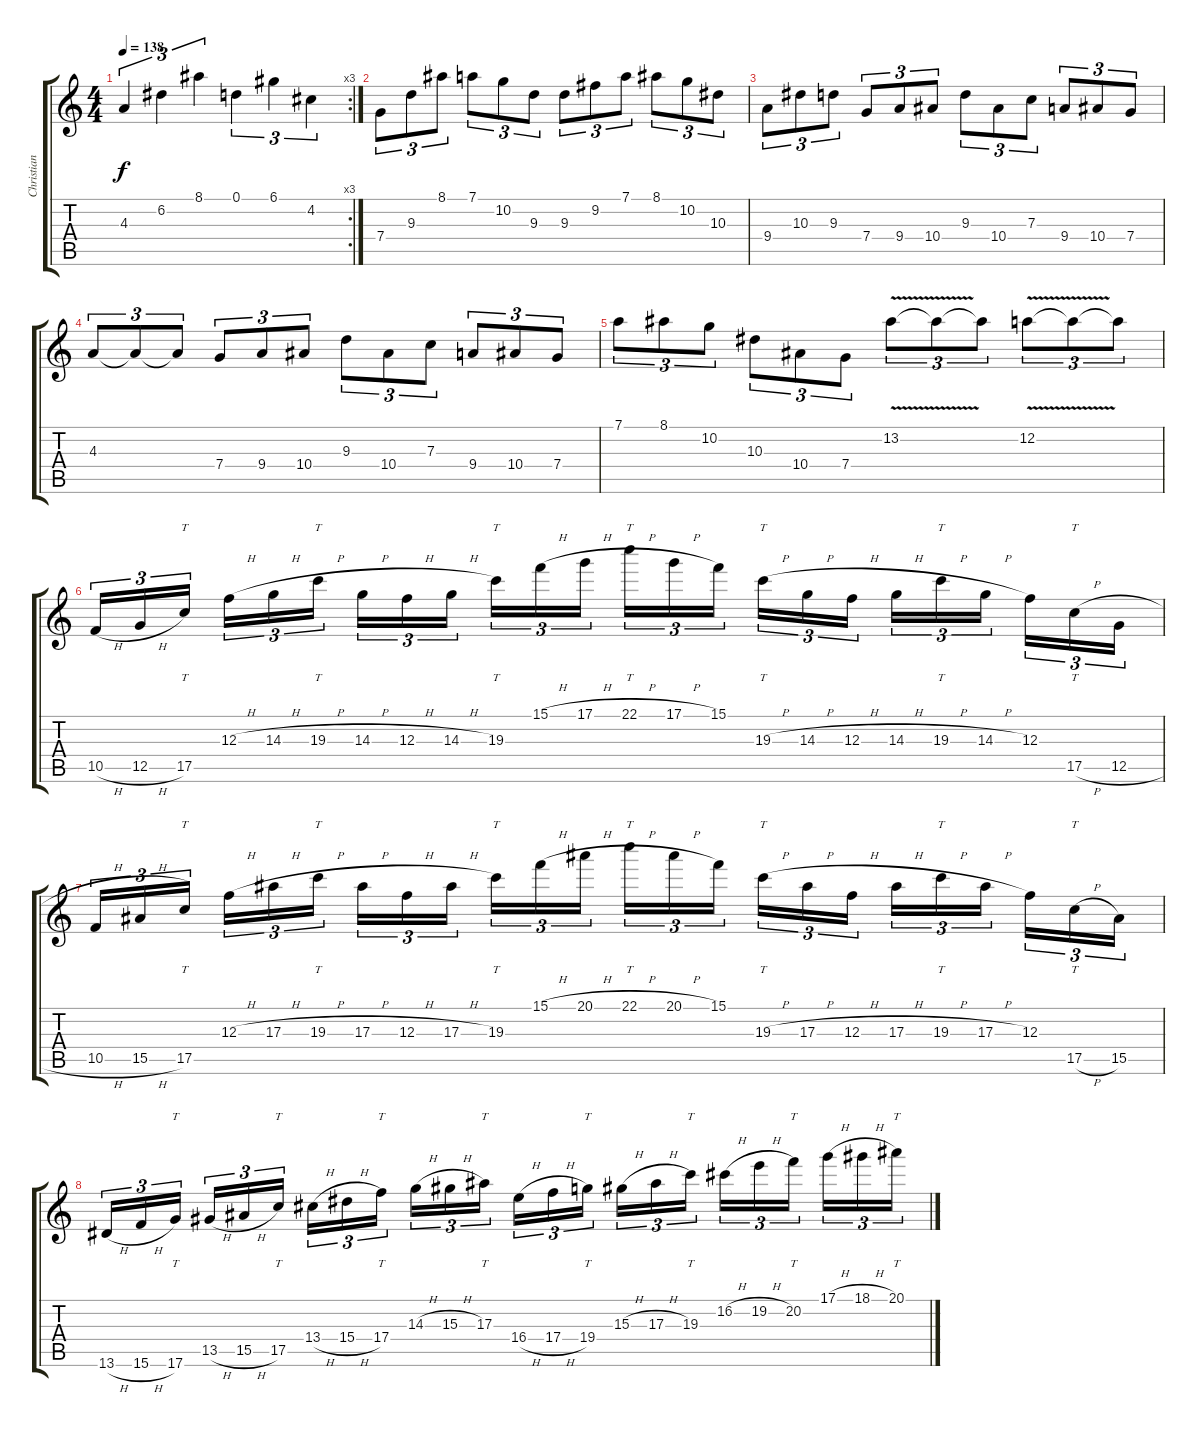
\track ("Christian Muenzner" "Christian ") {instrument distortionguitar}
\staff {score tabs}
\tuning (D4 A3 F3 C3 G2 D2) {hide}
\rc 3
\ts (4 4)
\tempo 138
\clef g2
\ks c
4.3.4{tu (3 2) dy f} 6.2.4{tu (3 2)} 8.1.4{tu (3 2)} 0.1.4{tu (3 2)} 6.1.4{tu (3 2)} 4.2.4{tu (3 2)} |
7.4.8{tu (3 2) instrument distortionguitar} 9.3.8{tu (3 2)} 8.1.8{tu (3 2)} 7.1.8{tu (3 2)} 10.2.8{tu (3 2)} 9.3.8{tu (3 2)} 9.3.8{tu (3 2)} 9.2.8{tu (3 2)} 7.1.8{tu (3 2)} 8.1.8{tu (3 2)} 10.2.8{tu (3 2)} 10.3.8{tu (3 2)} |
9.4.8{tu (3 2)} 10.3.8{tu (3 2)} 9.3.8{tu (3 2)} 7.4.8{tu (3 2)} 9.4.8{tu (3 2)} 10.4.8{tu (3 2)} 9.3.8{tu (3 2)} 10.4.8{tu (3 2)} 7.3.8{tu (3 2)} 9.4.8{tu (3 2)} 10.4.8{tu (3 2)} 7.4.8{tu (3 2)} |
4.3.8{tu (3 2)} 4.3{t}.8{tu (3 2)} 4.3{t}.8{tu (3 2)} 7.4.8{tu (3 2)} 9.4.8{tu (3 2)} 10.4.8{tu (3 2)} 9.3.8{tu (3 2)} 10.4.8{tu (3 2)} 7.3.8{tu (3 2)} 9.4.8{tu (3 2)} 10.4.8{tu (3 2)} 7.4.8{tu (3 2)} |
7.1.8{tu (3 2)} 8.1.8{tu (3 2)} 10.2.8{tu (3 2)} 10.3.8{tu (3 2)} 10.4.8{tu (3 2)} 7.4.8{tu (3 2)} 13.2{v}.8{tu (3 2)} 13.2{t}.8{tu (3 2)} 13.2{t}.8{tu (3 2)} 12.2{v}.8{tu (3 2)} 12.2{t}.8{tu (3 2)} 12.2{t}.8{tu (3 2)} |
10.5{h}.16{tu (3 2)} 12.5{h}.16{tu (3 2)} 17.5.16{tt tu (3 2) beam splitsecondary} 12.3{h}.16{tu (3 2)} 14.3{h}.16{tu (3 2)} 19.3{h}.16{tt tu (3 2)} 14.3{h}.16{tu (3 2)} 12.3{h}.16{tu (3 2)} 14.3{h}.16{tu (3 2) beam splitsecondary} 19.3.16{tt tu (3 2)} 15.1{h}.16{tu (3 2)} 17.1{h}.16{tu (3 2)} 22.1{h}.16{tt tu (3 2)} 17.1{h}.16{tu (3 2)} 15.1.16{tu (3 2) beam splitsecondary} 19.3{h}.16{tt tu (3 2)} 14.3{h}.16{tu (3 2)} 12.3{h}.16{tu (3 2)} 14.3{h}.16{tu (3 2)} 19.3{h}.16{tt tu (3 2)} 14.3{h}.16{tu (3 2) beam splitsecondary} 12.3.16{tu (3 2)} 17.5{h}.16{tt tu (3 2)} 12.5{h}.16{tu (3 2)} |
10.5{h}.16{tu (3 2)} 15.5{h}.16{tu (3 2)} 17.5.16{tt tu (3 2) beam splitsecondary} 12.3{h}.16{tu (3 2)} 17.3{h}.16{tu (3 2)} 19.3{h}.16{tt tu (3 2)} 17.3{h}.16{tu (3 2)} 12.3{h}.16{tu (3 2)} 17.3{h}.16{tu (3 2) beam splitsecondary} 19.3.16{tt tu (3 2)} 15.1{h}.16{tu (3 2)} 20.1{h}.16{tu (3 2)} 22.1{h}.16{tt tu (3 2)} 20.1{h}.16{tu (3 2)} 15.1.16{tu (3 2) beam splitsecondary} 19.3{h}.16{tt tu (3 2)} 17.3{h}.16{tu (3 2)} 12.3{h}.16{tu (3 2)} 17.3{h}.16{tu (3 2)} 19.3{h}.16{tt tu (3 2)} 17.3{h}.16{tu (3 2) beam splitsecondary} 12.3.16{tu (3 2)} 17.5{h}.16{tt tu (3 2)} 15.5.16{tu (3 2)} |
13.6{h}.16{tu (3 2)} 15.6{h}.16{tu (3 2)} 17.6.16{tt tu (3 2) beam splitsecondary} 13.5{h}.16{tu (3 2)} 15.5{h}.16{tu (3 2)} 17.5.16{tt tu (3 2)} 13.4{h}.16{tu (3 2)} 15.4{h}.16{tu (3 2)} 17.4.16{tt tu (3 2) beam splitsecondary} 14.3{h}.16{tu (3 2)} 15.3{h}.16{tu (3 2)} 17.3.16{tt tu (3 2)} 16.4{h}.16{tu (3 2)} 17.4{h}.16{tu (3 2)} 19.4.16{tt tu (3 2) beam splitsecondary} 15.3{h}.16{tu (3 2)} 17.3{h}.16{tu (3 2)} 19.3.16{tt tu (3 2)} 16.2{h}.16{tu (3 2)} 19.2{h}.16{tu (3 2)} 20.2.16{tt tu (3 2) beam splitsecondary} 17.1{h}.16{tu (3 2)} 18.1{h}.16{tu (3 2)} 20.1{h}.16{tt tu (3 2)}
